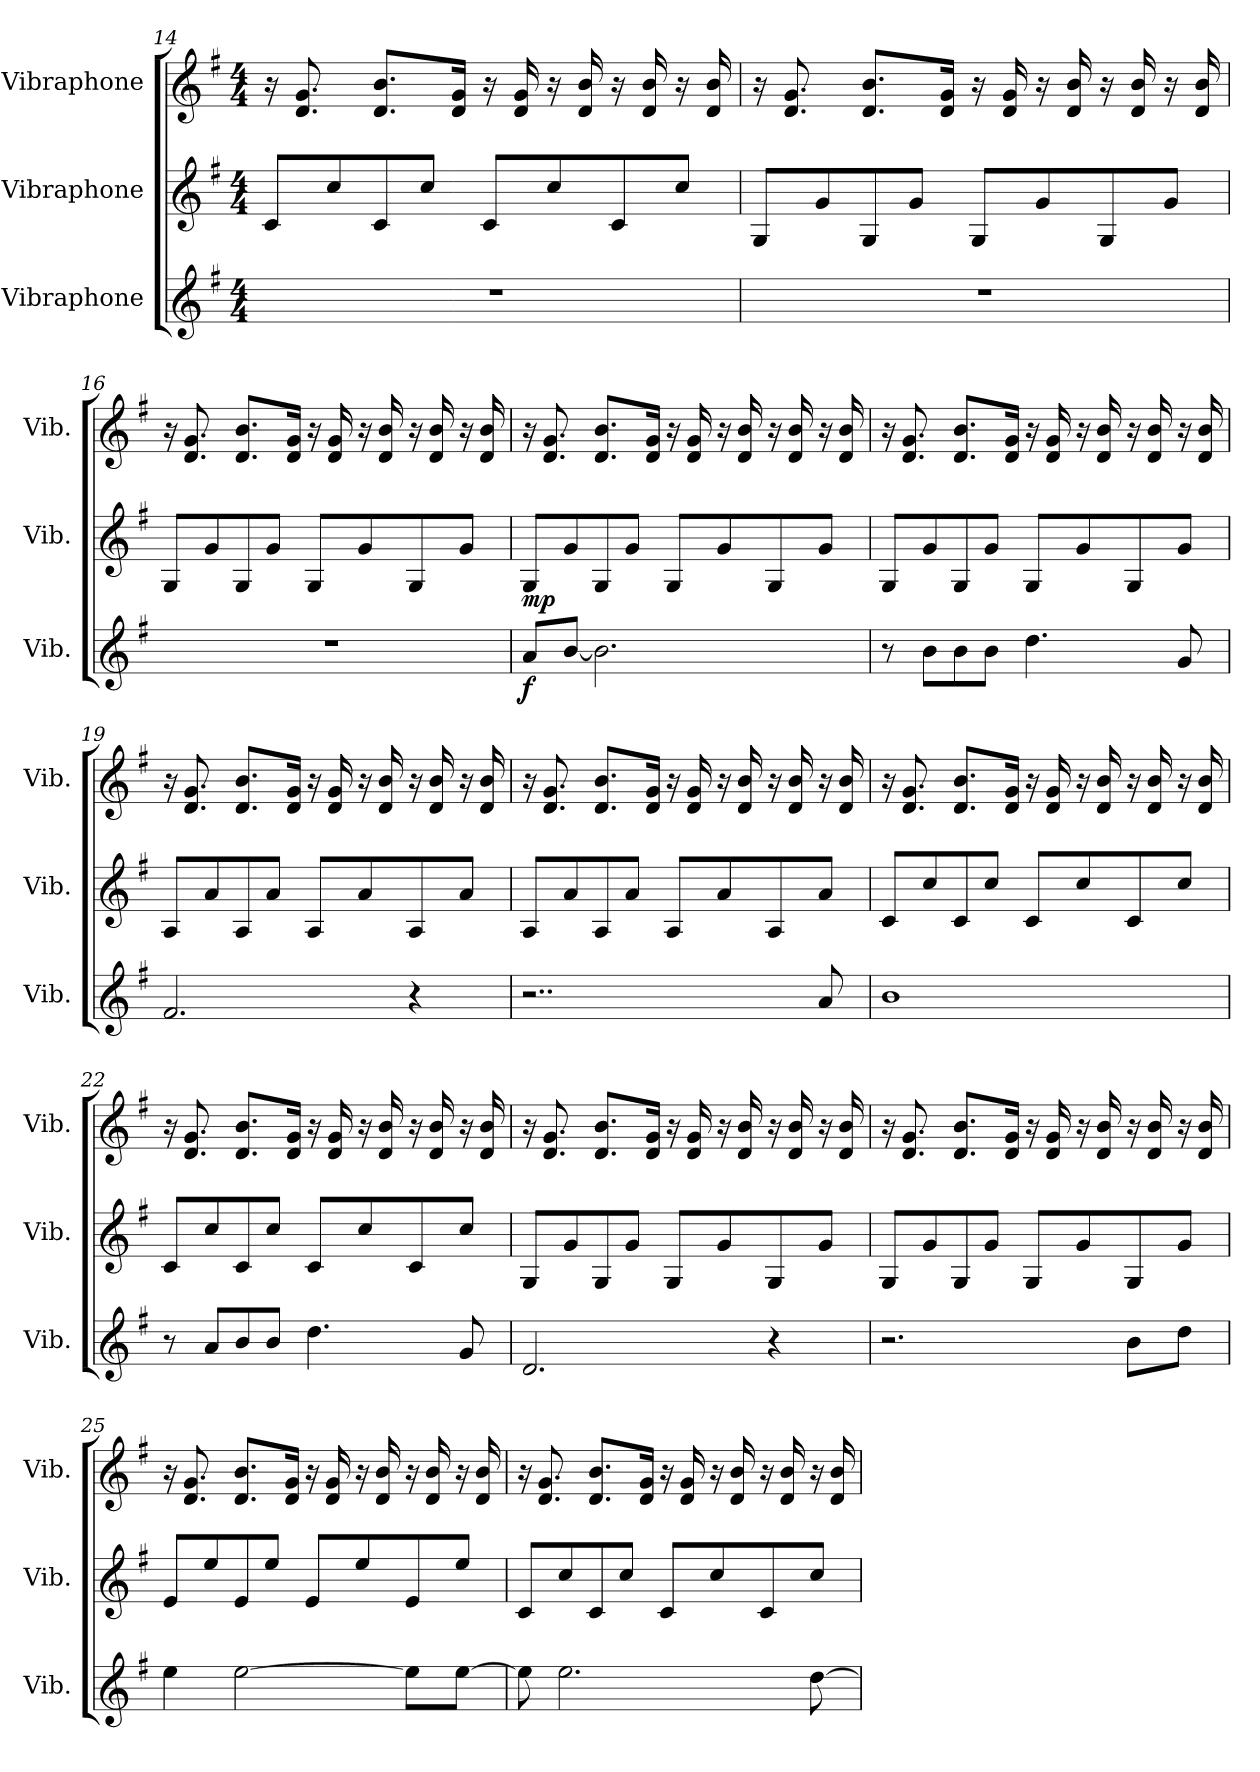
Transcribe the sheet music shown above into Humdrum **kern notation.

**kern	**dynam	**kern	**dynam	**kern	**dynam
*part3	*part3	*part2	*part2	*part1	*part1
*staff3	*staff3	*staff2	*staff2	*staff1	*staff1
*I"Vibraphone	*	*I"Vibraphone	*	*I"Vibraphone	*
*I'Vib.	*	*I'Vib.	*	*I'Vib.	*
!!LO:LB:g=z
*clefG2	*	*clefG2	*	*clefG2	*
*k[f#]	*	*k[f#]	*	*k[f#]	*
*M4/4	*	*M4/4	*	*M4/4	*
=14	=14	=14	=14	=14	=14
1r	.	8c/L	.	16r	.
.	.	.	.	8.d/ 8.g/	.
.	.	8cc/	.	.	.
.	.	8c/	.	8.d/ 8.b/L	.
.	.	8cc/J	.	.	.
.	.	.	.	16d/ 16g/Jk	.
.	.	8c/L	.	16r	.
.	.	.	.	16d/ 16g/	.
.	.	8cc/	.	16r	.
.	.	.	.	16d/ 16b/	.
.	.	8c/	.	16r	.
.	.	.	.	16d/ 16b/	.
.	.	8cc/J	.	16r	.
.	.	.	.	16d/ 16b/	.
=15	=15	=15	=15	=15	=15
1r	.	8G/L	.	16r	.
.	.	.	.	8.d/ 8.g/	.
.	.	8g/	.	.	.
.	.	8G/	.	8.d/ 8.b/L	.
.	.	8g/J	.	.	.
.	.	.	.	16d/ 16g/Jk	.
.	.	8G/L	.	16r	.
.	.	.	.	16d/ 16g/	.
.	.	8g/	.	16r	.
.	.	.	.	16d/ 16b/	.
.	.	8G/	.	16r	.
.	.	.	.	16d/ 16b/	.
.	.	8g/J	.	16r	.
.	.	.	.	16d/ 16b/	.
!!LO:PB:g=z
=16	=16	=16	=16	=16	=16
1r	.	8G/L	.	16r	.
.	.	.	.	8.d/ 8.g/	.
.	.	8g/	.	.	.
.	.	8G/	.	8.d/ 8.b/L	.
.	.	8g/J	.	.	.
.	.	.	.	16d/ 16g/Jk	.
.	.	8G/L	.	16r	.
.	.	.	.	16d/ 16g/	.
.	.	8g/	.	16r	.
.	.	.	.	16d/ 16b/	.
.	.	8G/	.	16r	.
.	.	.	.	16d/ 16b/	.
.	.	8g/J	.	16r	.
.	.	.	.	16d/ 16b/	.
=17	=17	=17	=17	=17	=17
!	!LO:DY:b	!	!LO:DY:b	!	!LO:DY:b
8a/L	f	8G/L	mp	16r	other-dynamics
.	.	.	.	8.d/ 8.g/	.
[8b/J	.	8g/	.	.	.
2.b\]	.	8G/	.	8.d/ 8.b/L	.
.	.	8g/J	.	.	.
.	.	.	.	16d/ 16g/Jk	.
.	.	8G/L	.	16r	.
.	.	.	.	16d/ 16g/	.
.	.	8g/	.	16r	.
.	.	.	.	16d/ 16b/	.
.	.	8G/	.	16r	.
.	.	.	.	16d/ 16b/	.
.	.	8g/J	.	16r	.
.	.	.	.	16d/ 16b/	.
!!LO:LB:g=z
=18	=18	=18	=18	=18	=18
8r	.	8G/L	.	16r	.
.	.	.	.	8.d/ 8.g/	.
8b\L	.	8g/	.	.	.
8b\	.	8G/	.	8.d/ 8.b/L	.
8b\J	.	8g/J	.	.	.
.	.	.	.	16d/ 16g/Jk	.
4.dd\	.	8G/L	.	16r	.
.	.	.	.	16d/ 16g/	.
.	.	8g/	.	16r	.
.	.	.	.	16d/ 16b/	.
.	.	8G/	.	16r	.
.	.	.	.	16d/ 16b/	.
8g/	.	8g/J	.	16r	.
.	.	.	.	16d/ 16b/	.
=19	=19	=19	=19	=19	=19
2.f#/	.	8A/L	.	16r	.
.	.	.	.	8.d/ 8.g/	.
.	.	8a/	.	.	.
.	.	8A/	.	8.d/ 8.b/L	.
.	.	8a/J	.	.	.
.	.	.	.	16d/ 16g/Jk	.
.	.	8A/L	.	16r	.
.	.	.	.	16d/ 16g/	.
.	.	8a/	.	16r	.
.	.	.	.	16d/ 16b/	.
4r	.	8A/	.	16r	.
.	.	.	.	16d/ 16b/	.
.	.	8a/J	.	16r	.
.	.	.	.	16d/ 16b/	.
!!LO:LB:g=z
=20	=20	=20	=20	=20	=20
2..r	.	8A/L	.	16r	.
.	.	.	.	8.d/ 8.g/	.
.	.	8a/	.	.	.
.	.	8A/	.	8.d/ 8.b/L	.
.	.	8a/J	.	.	.
.	.	.	.	16d/ 16g/Jk	.
.	.	8A/L	.	16r	.
.	.	.	.	16d/ 16g/	.
.	.	8a/	.	16r	.
.	.	.	.	16d/ 16b/	.
.	.	8A/	.	16r	.
.	.	.	.	16d/ 16b/	.
8a/	.	8a/J	.	16r	.
.	.	.	.	16d/ 16b/	.
=21	=21	=21	=21	=21	=21
1b	.	8c/L	.	16r	.
.	.	.	.	8.d/ 8.g/	.
.	.	8cc/	.	.	.
.	.	8c/	.	8.d/ 8.b/L	.
.	.	8cc/J	.	.	.
.	.	.	.	16d/ 16g/Jk	.
.	.	8c/L	.	16r	.
.	.	.	.	16d/ 16g/	.
.	.	8cc/	.	16r	.
.	.	.	.	16d/ 16b/	.
.	.	8c/	.	16r	.
.	.	.	.	16d/ 16b/	.
.	.	8cc/J	.	16r	.
.	.	.	.	16d/ 16b/	.
!!LO:LB:g=z
=22	=22	=22	=22	=22	=22
8r	.	8c/L	.	16r	.
.	.	.	.	8.d/ 8.g/	.
8a/L	.	8cc/	.	.	.
8b/	.	8c/	.	8.d/ 8.b/L	.
8b/J	.	8cc/J	.	.	.
.	.	.	.	16d/ 16g/Jk	.
4.dd\	.	8c/L	.	16r	.
.	.	.	.	16d/ 16g/	.
.	.	8cc/	.	16r	.
.	.	.	.	16d/ 16b/	.
.	.	8c/	.	16r	.
.	.	.	.	16d/ 16b/	.
8g/	.	8cc/J	.	16r	.
.	.	.	.	16d/ 16b/	.
=23	=23	=23	=23	=23	=23
2.d/	.	8G/L	.	16r	.
.	.	.	.	8.d/ 8.g/	.
.	.	8g/	.	.	.
.	.	8G/	.	8.d/ 8.b/L	.
.	.	8g/J	.	.	.
.	.	.	.	16d/ 16g/Jk	.
.	.	8G/L	.	16r	.
.	.	.	.	16d/ 16g/	.
.	.	8g/	.	16r	.
.	.	.	.	16d/ 16b/	.
4r	.	8G/	.	16r	.
.	.	.	.	16d/ 16b/	.
.	.	8g/J	.	16r	.
.	.	.	.	16d/ 16b/	.
!!LO:PB:g=z
=24	=24	=24	=24	=24	=24
2.r	.	8G/L	.	16r	.
.	.	.	.	8.d/ 8.g/	.
.	.	8g/	.	.	.
.	.	8G/	.	8.d/ 8.b/L	.
.	.	8g/J	.	.	.
.	.	.	.	16d/ 16g/Jk	.
.	.	8G/L	.	16r	.
.	.	.	.	16d/ 16g/	.
.	.	8g/	.	16r	.
.	.	.	.	16d/ 16b/	.
8b\L	.	8G/	.	16r	.
.	.	.	.	16d/ 16b/	.
8dd\J	.	8g/J	.	16r	.
.	.	.	.	16d/ 16b/	.
=25	=25	=25	=25	=25	=25
4ee\	.	8e/L	.	16r	.
.	.	.	.	8.d/ 8.g/	.
.	.	8ee/	.	.	.
[2ee\	.	8e/	.	8.d/ 8.b/L	.
.	.	8ee/J	.	.	.
.	.	.	.	16d/ 16g/Jk	.
.	.	8e/L	.	16r	.
.	.	.	.	16d/ 16g/	.
.	.	8ee/	.	16r	.
.	.	.	.	16d/ 16b/	.
8ee\L]	.	8e/	.	16r	.
.	.	.	.	16d/ 16b/	.
[8ee\J	.	8ee/J	.	16r	.
.	.	.	.	16d/ 16b/	.
!!LO:LB:g=z
=26	=26	=26	=26	=26	=26
8ee\]	.	8c/L	.	16r	.
.	.	.	.	8.d/ 8.g/	.
2.ee\	.	8cc/	.	.	.
.	.	8c/	.	8.d/ 8.b/L	.
.	.	8cc/J	.	.	.
.	.	.	.	16d/ 16g/Jk	.
.	.	8c/L	.	16r	.
.	.	.	.	16d/ 16g/	.
.	.	8cc/	.	16r	.
.	.	.	.	16d/ 16b/	.
.	.	8c/	.	16r	.
.	.	.	.	16d/ 16b/	.
[8dd\	.	8cc/J	.	16r	.
.	.	.	.	16d/ 16b/	.
=	=	=	=	=	=
*-	*-	*-	*-	*-	*-
